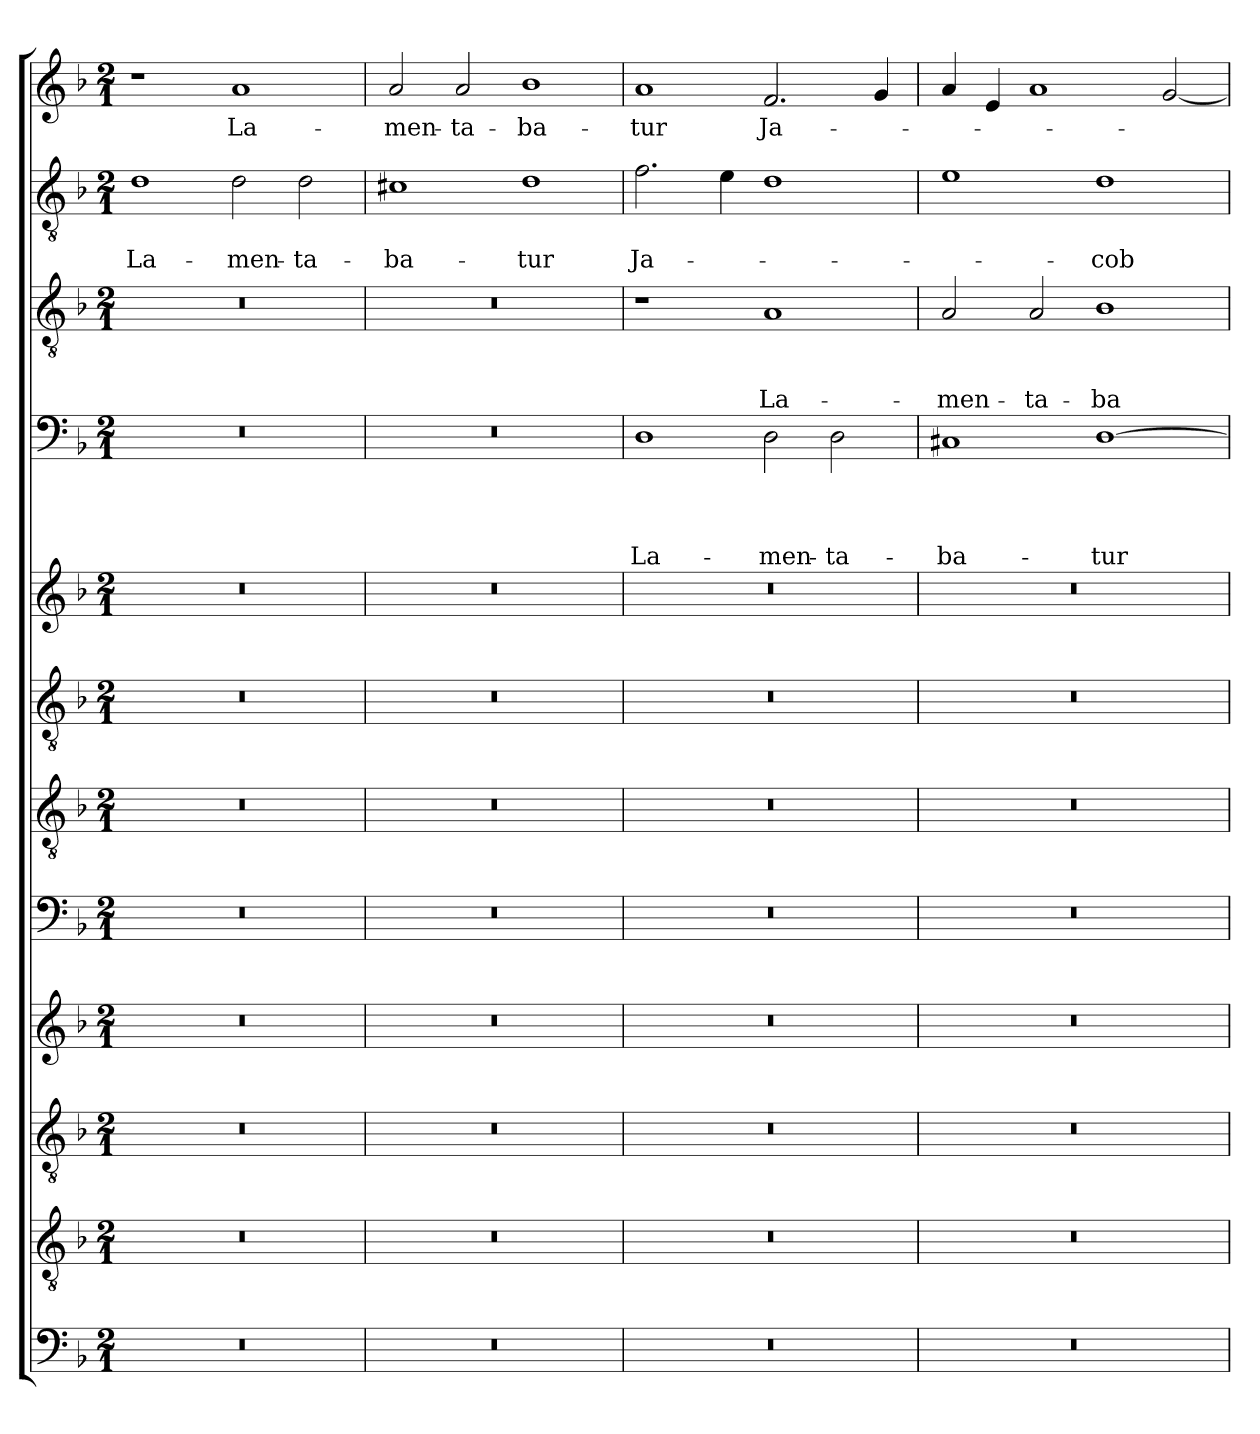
**kern	**kern	**kern	**kern	**kern	**kern	**kern	**kern	**kern	**text	**text	**text	**text	**kern	**text	**text	**text	**kern	**text	**text	**kern	**text
*part12	*part11	*part10	*part9	*part8	*part7	*part6	*part5	*part4	*part4	*part4	*part4	*part4	*part3	*part3	*part3	*part3	*part2	*part2	*part2	*part1	*part1
*staff12	*staff11	*staff10	*staff9	*staff8	*staff7	*staff6	*staff5	*staff4	*staff4	*staff4	*staff4	*staff4	*staff3	*staff3	*staff3	*staff3	*staff2	*staff2	*staff2	*staff1	*staff1
*clefF4	*clefGv2	*clefGv2	*clefG2	*clefF4	*clefGv2	*clefGv2	*clefG2	*clefF4	*	*	*	*	*clefGv2	*	*	*	*clefGv2	*	*	*clefG2	*
*k[b-]	*k[b-]	*k[b-]	*k[b-]	*k[b-]	*k[b-]	*k[b-]	*k[b-]	*k[b-]	*	*	*	*	*k[b-]	*	*	*	*k[b-]	*	*	*k[b-]	*
*F:	*F:	*F:	*F:	*F:	*F:	*F:	*F:	*F:	*	*	*	*	*F:	*	*	*	*F:	*	*	*F:	*
*M2/1	*M2/1	*M2/1	*M2/1	*M2/1	*M2/1	*M2/1	*M2/1	*M2/1	*	*	*	*	*M2/1	*	*	*	*M2/1	*	*	*M2/1	*
=1	=1	=1	=1	=1	=1	=1	=1	=1	=1	=1	=1	=1	=1	=1	=1	=1	=1	=1	=1	=1	=1
!	!	!	!	!	!	!	!	!	!	!	!	!	!	!	!	!	!	!	!LO:LY:b	!	!
0r	0r	0r	0r	0r	0r	0r	0r	0r	.	.	.	.	0r	.	.	.	1d	.	La-	1r	.
!	!	!	!	!	!	!	!	!	!	!	!	!	!	!	!	!	!	!	!LO:LY:b	!	!LO:LY:b
.	.	.	.	.	.	.	.	.	.	.	.	.	.	.	.	.	2d\	.	-men-	1a	La-
!	!	!	!	!	!	!	!	!	!	!	!	!	!	!	!	!	!	!	!LO:LY:b	!	!
.	.	.	.	.	.	.	.	.	.	.	.	.	.	.	.	.	2d\	.	-ta-	.	.
=2	=2	=2	=2	=2	=2	=2	=2	=2	=2	=2	=2	=2	=2	=2	=2	=2	=2	=2	=2	=2	=2
!	!	!	!	!	!	!	!	!	!	!	!	!	!	!	!	!	!	!	!LO:LY:b	!	!LO:LY:b
0r	0r	0r	0r	0r	0r	0r	0r	0r	.	.	.	.	0r	.	.	.	1c#X	.	-ba-	2a/	-men-
!	!	!	!	!	!	!	!	!	!	!	!	!	!	!	!	!	!	!	!	!	!LO:LY:b
.	.	.	.	.	.	.	.	.	.	.	.	.	.	.	.	.	.	.	.	2a/	-ta-
!	!	!	!	!	!	!	!	!	!	!	!	!	!	!	!	!	!	!	!LO:LY:b	!	!LO:LY:b
.	.	.	.	.	.	.	.	.	.	.	.	.	.	.	.	.	1d	.	-tur	1b-	-ba-
=3	=3	=3	=3	=3	=3	=3	=3	=3	=3	=3	=3	=3	=3	=3	=3	=3	=3	=3	=3	=3	=3
!	!	!	!	!	!	!	!	!	!	!	!	!LO:LY:b	!	!	!	!	!	!	!LO:LY:b	!	!LO:LY:b
0r	0r	0r	0r	0r	0r	0r	0r	1D	.	.	.	La-	1r	.	.	.	2.f\	.	Ja-	1a	-tur
.	.	.	.	.	.	.	.	.	.	.	.	.	.	.	.	.	4e\	.	.	.	.
!	!	!	!	!	!	!	!	!	!	!	!	!LO:LY:b	!	!	!	!LO:LY:b	!	!	!	!	!LO:LY:b
.	.	.	.	.	.	.	.	2D\	.	.	.	-men-	1A	.	.	La-	1d	.	.	2.f/	Ja-
!	!	!	!	!	!	!	!	!	!	!	!	!LO:LY:b	!	!	!	!	!	!	!	!	!
.	.	.	.	.	.	.	.	2D\	.	.	.	-ta-	.	.	.	.	.	.	.	.	.
.	.	.	.	.	.	.	.	.	.	.	.	.	.	.	.	.	.	.	.	4g/	.
=4	=4	=4	=4	=4	=4	=4	=4	=4	=4	=4	=4	=4	=4	=4	=4	=4	=4	=4	=4	=4	=4
!	!	!	!	!	!	!	!	!	!	!	!	!LO:LY:b	!	!	!	!LO:LY:b	!	!	!	!	!
0r	0r	0r	0r	0r	0r	0r	0r	1C#X	.	.	.	-ba-	2A/	.	.	-men-	1e	.	.	4a/	.
.	.	.	.	.	.	.	.	.	.	.	.	.	.	.	.	.	.	.	.	4e/	.
!	!	!	!	!	!	!	!	!	!	!	!	!	!	!	!	!LO:LY:b	!	!	!	!	!
.	.	.	.	.	.	.	.	.	.	.	.	.	2A/	.	.	-ta-	.	.	.	1a	.
!	!	!	!	!	!	!	!	!	!	!	!	!LO:LY:b	!	!	!	!LO:LY:b	!	!	!LO:LY:b	!	!
.	.	.	.	.	.	.	.	[1D	.	.	.	-tur	1B-	.	.	-ba-	1d	.	-cob	.	.
.	.	.	.	.	.	.	.	.	.	.	.	.	.	.	.	.	.	.	.	[2g/	.
=	=	=	=	=	=	=	=	=	=	=	=	=	=	=	=	=	=	=	=	=	=
*-	*-	*-	*-	*-	*-	*-	*-	*-	*-	*-	*-	*-	*-	*-	*-	*-	*-	*-	*-	*-	*-
